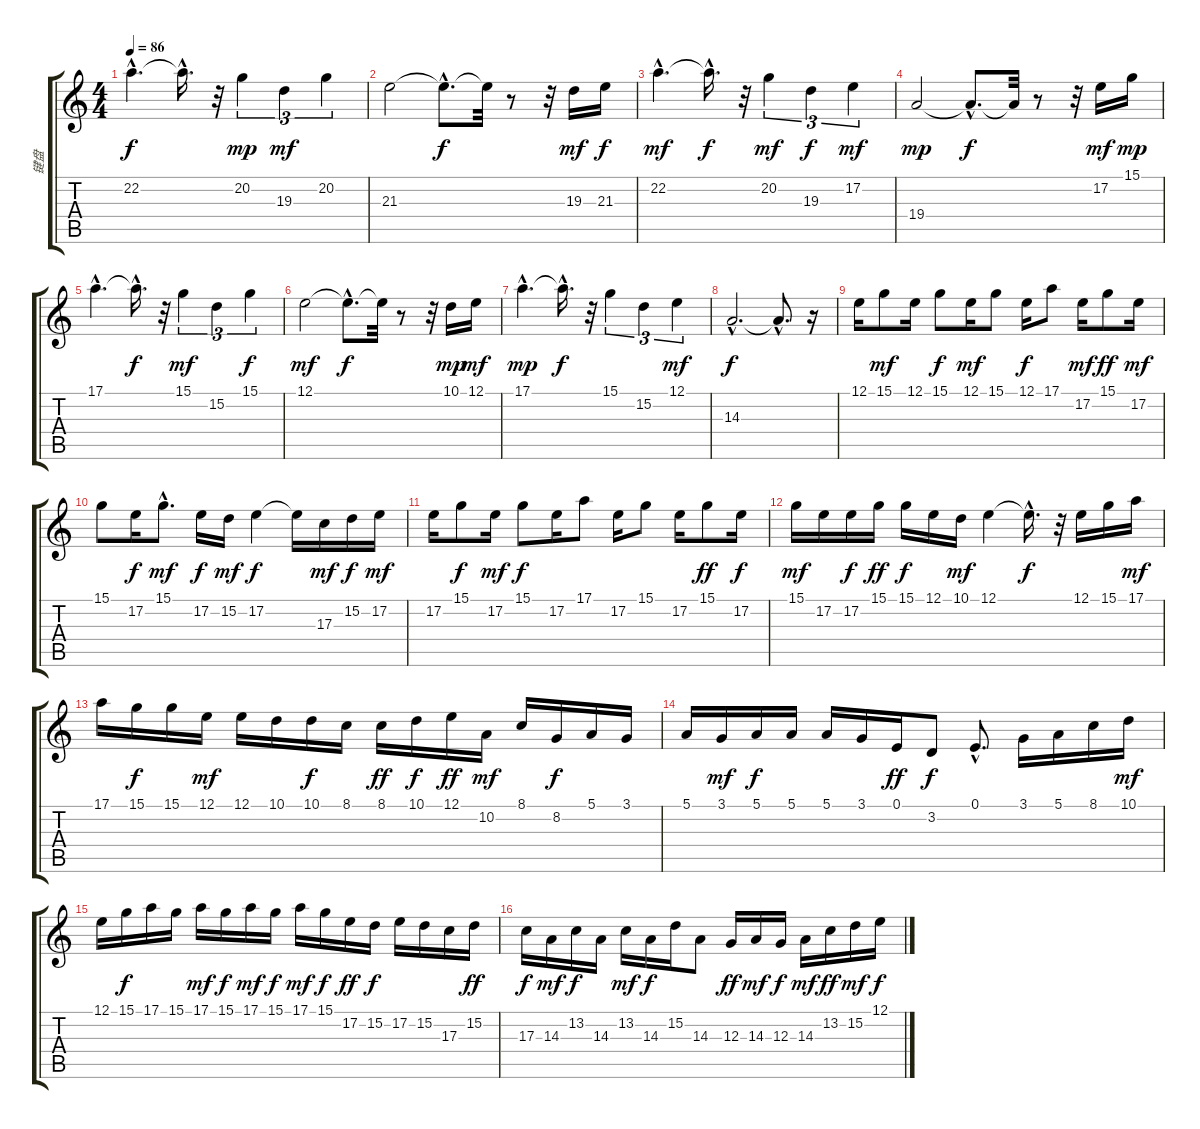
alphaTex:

\track ("键盘" "键盘") {instrument brightacousticpiano}
\staff {score tabs}
\tuning (E4 B3 G3 D3 A2 E2) {hide}
\ts (4 4)
\tempo 86
\clef g2
\ks c
22.2{hac}.4{d dy f} 22.2{hac t}.16{d} r.32 20.2.4{tu (3 2) dy mp} 19.3.4{tu (3 2) dy mf} 20.2.4{tu (3 2)} |
21.3.2 21.3{hac t}.8{d dy f} 21.3{t}.32 r.8 r.32 19.3.16{dy mf} 21.3.16{dy f} |
22.2{hac}.4{d dy mf} 22.2{hac t}.16{d dy f} r.32 20.2.4{tu (3 2) dy mf} 19.3.4{tu (3 2) dy f} 17.2.4{tu (3 2) dy mf} |
19.4.2{dy mp} 19.4{hac t}.8{d dy f} 19.4{t}.32 r.8 r.32 17.2.16{dy mf} 15.1.16{dy mp} |
17.1{hac}.4{d} 17.1{hac t}.16{d dy f} r.32 15.1.4{tu (3 2) dy mf} 15.2.4{tu (3 2)} 15.1.4{tu (3 2) dy f} |
12.1.2{dy mf} 12.1{hac t}.8{d dy f} 12.1{t}.32 r.8 r.32 10.1.16{dy mp} 12.1.16{dy mf} |
17.1{hac}.4{d dy mp} 17.1{hac t}.16{d dy f} r.32 15.1.4{tu (3 2)} 15.2.4{tu (3 2)} 12.1.4{tu (3 2) dy mf} |
14.3{hac}.2{d dy f} 14.3{hac t}.8{d} r.16 |
12.1.16{volume 11} 15.1.8{dy mf volume 11} 12.1.16 15.1.8{dy f} 12.1.16{dy mf} 15.1.8 12.1.16{dy f} 17.1.8 17.2.16{dy mf} 15.1.8{dy ff} 17.2.16{dy mf} |
15.1.8 17.2.16{dy f} 15.1{hac}.8{d dy mf} 17.2.16{dy f} 15.2.16{dy mf} 17.2.4{dy f} 17.2{t}.16 17.3.16{dy mf} 15.2.16{dy f} 17.2.16{dy mf} |
17.2.16 15.1.8{dy f} 17.2.16{dy mf} 15.1.8{dy f} 17.2.16 17.1.8 17.2.16 15.1.8 17.2.16 15.1.8{dy ff} 17.2.16{dy f} |
15.1.16{dy mf} 17.2.16 17.2.16{dy f} 15.1.16{dy ff} 15.1.16{dy f} 12.1.16 10.1.16{dy mf} 12.1.4 12.1{hac t}.16{d dy f} r.32 12.1.16 15.1.16 17.1.16{dy mf} |
17.1.16 15.1.16{dy f} 15.1.16 12.1.16{dy mf} 12.1.16 10.1.16 10.1.16{dy f} 8.1.16 8.1.16{dy ff} 10.1.16{dy f} 12.1.16{dy ff} 10.2.16{dy mf} 8.1.16 8.2.16{dy f} 5.1.16 3.1.16 |
5.1.16 3.1.16{dy mf} 5.1.16{dy f} 5.1.16 5.1.16 3.1.16 0.1.16{dy ff} 3.2.8{dy f} 0.1{hac}.8{d} 3.1.16 5.1.16 8.1.16 10.1.16{dy mf} |
12.1.16 15.1.16{dy f} 17.1.16 15.1.16 17.1.16{dy mf} 15.1.16{dy f} 17.1.16{dy mf} 15.1.16{dy f} 17.1.16{dy mf} 15.1.16{dy f} 17.2.16{dy ff} 15.2.16{dy f} 17.2.16 15.2.16 17.3.16 15.2.16{dy ff} |
17.3.16{dy f} 14.3.16{dy mf} 13.2.16{dy f} 14.3.16 13.2.16{dy mf} 14.3.16{dy f} 15.2.16 14.3.8 12.3.16{dy ff} 14.3.16{dy mf} 12.3.16{dy f} 14.3.16{dy mf} 13.2.16{dy ff} 15.2.16{dy mf} 12.1.16{dy f}
